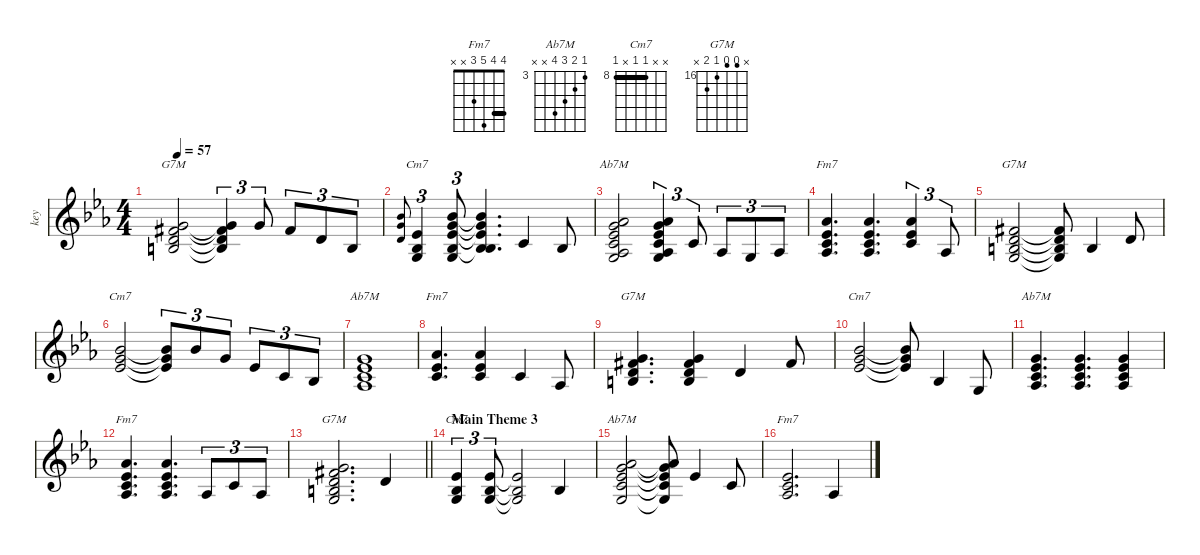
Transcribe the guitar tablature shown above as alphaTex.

\defaultSystemsLayout 4
\hideDynamics
\bracketExtendMode groupsimilarinstruments
\otherSystemsTrackNameOrientation horizontal
\track ("Keyboard 1,2-show" "key") {defaultSystemsLayout 4 instrument synthstrings1}
\staff {score}
\tuning (E4 B3 G3 D3 A2 E2)
\chord ("Fm7" x 4 5 6 8 x) {firstfret 4 showfingering false}
\chord ("Ab7M" x x x x x x)
\chord ("Fm7" 4 4 5 6 8 x) {firstfret 4 showfingering false barre 4}
\chord ("Cm7" 6 8 8 x x 8) {firstfret 6 showfingering false}
\chord ("Cm7" x 4 3 5 3 x) {showfingering false barre 3}
\chord ("G7M" x x x x x x)
\chord ("Cm7" x x 8 8 x 8) {firstfret 8 showfingering false barre (8 8)}
\chord ("G7M" x 15 15 16 17 x) {firstfret 16 showfingering false}
\chord ("Ab7M" 3 4 5 6 x x) {firstfret 3 showfingering false}
\chord ("Fm7" 4 4 5 3 x x) {showfingering false barre 4}
\ts (4 4)
\tempo 57
\clef g2
\ks cminor
(14.5{acc forcenatural} 8.2{acc forcenatural} 11.3{acc #} 12.4{acc forcenatural}).2{ch "G7M" dy f beam Up} (14.5{t acc forcenatural} 8.2{t acc forcenatural} 11.3{t acc #} 12.4{t acc forcenatural}).4{tu (3 2) beam Up} 3.1{acc forcenatural}.8{tu (3 2) beam Up} 2.1{acc #}.8{tu (3 2) beam Up} 3.2{acc forcenatural}.8{tu (3 2) beam Up} 0.2{acc forcenatural}.8{tu (3 2) beam Up} |
(6.1{acc b} 8.2{acc forcenatural} 7.3{acc forcenatural}).8{gr onbeat beam Up} (8.3{acc b} 8.4{acc b} 5.4{acc forcenatural}).4{tu (3 2) ch "Cm7" beam Up} (6.1{acc b} 8.2{acc forcenatural} 8.3{acc b} 5.4{acc forcenatural} 8.4{acc b}).8{tu (3 2) beam Up} (8.3{t acc b} 8.2{t acc forcenatural} 6.1{t acc b} 8.4{t acc forcenatural} 8.4{t acc b}).4{d beam Up} 1.2{acc forcenatural}.4{beam Up} 3.3{acc b}.8{beam Up} |
(13.4{acc b} 15.5{acc forcenatural} 16.6{acc b} 3.1{acc forcenatural} 9.2{acc b} 0.3{acc forcenatural}).2{ch "Ab7M" beam Up} (0.3{acc forcenatural} 13.4{acc b} 15.5{acc forcenatural} 16.6{acc b} 3.1{acc forcenatural} 9.2{acc b}).4{tu (3 2) beam Up} 1.2{acc forcenatural}.8{tu (3 2) beam Up} 1.3{acc b}.8{tu (3 2) beam Up} 0.3{acc forcenatural}.8{tu (3 2) beam Up} 1.3{acc b}.8{tu (3 2) beam Up} |
(4.2{acc b} 5.3{acc forcenatural} 6.4{acc b} 4.1{acc b}).4{d ch "Fm7" beam Up} (4.2{acc b} 5.3{acc forcenatural} 6.4{acc b} 4.1{acc b}).4{d beam Up} (4.1{acc b} 4.2{acc b} 5.3{acc forcenatural}).4{tu (3 2) beam Up} 6.4{acc b}.8{tu (3 2) beam Up} |
(0.2{acc forcenatural} 16.4{acc #} 17.5{acc forcenatural} 0.3{acc forcenatural}).2{ch "G7M" beam Up} (0.2{t acc forcenatural} 16.4{t acc #} 17.5{t acc forcenatural} 0.3{t acc forcenatural}).8{beam Up} 4.3{acc forcenatural}.4{beam Up} 3.2{acc forcenatural}.8{beam Up} |
(6.1{acc b} 8.2{acc forcenatural} 8.3{acc b}).2{ch "Cm7" beam Up} (6.1{t acc b} 8.2{t acc forcenatural} 8.3{t acc b}).8{tu (3 2) beam Up} 6.1{acc b}.8{tu (3 2) beam Up} 8.2{acc forcenatural}.8{tu (3 2) beam Up} 8.3{acc b}.8{tu (3 2) beam Up} 5.3{acc forcenatural}.8{tu (3 2) beam Up} 8.4{acc b}.8{tu (3 2) beam Up} |
(3.1{acc forcenatural} 4.2{acc b} 5.3{acc forcenatural} 6.4{acc b}).1{ch "Ab7M" beam Up} |
(4.1{acc b} 4.2{acc b} 5.3{acc forcenatural}).4{d ch "Fm7" beam Up} (4.1{acc b} 4.2{acc b} 5.3{acc forcenatural}).4{beam Up} 1.2{acc forcenatural}.4{beam Up} 1.3{acc b}.8{beam Up} |
(0.2{acc forcenatural} 12.3{acc forcenatural} 16.4{acc #} 17.5{acc forcenatural}).4{d ch "G7M" beam Up} (0.2{acc forcenatural} 12.3{acc forcenatural} 16.4{acc #} 17.5{acc forcenatural}).4{beam Up} 3.2{acc forcenatural}.4{beam Up} 2.1{acc #}.8{beam Up} |
(6.1{acc b} 8.2{acc forcenatural} 8.3{acc b}).2{ch "Cm7" beam Up} (6.1{t acc b} 8.2{t acc forcenatural} 8.3{t acc b}).8{beam Up} 3.3{acc b}.4{beam Up} 0.3{acc forcenatural}.8{beam Up} |
(3.1{acc forcenatural} 4.2{acc b} 5.3{acc forcenatural} 6.4{acc b}).4{d ch "Ab7M" beam Up} (3.1{acc forcenatural} 4.2{acc b} 5.3{acc forcenatural} 6.4{acc b}).4{d beam Up} (3.1{acc forcenatural} 4.2{acc b} 5.3{acc forcenatural} 6.4{acc b}).4{beam Up} |
(4.2{acc b} 5.3{acc forcenatural} 6.4{acc b} 4.1{acc b}).4{d ch "Fm7" beam Up} (4.2{acc b} 5.3{acc forcenatural} 6.4{acc b} 4.1{acc b}).4{d beam Up} 6.4{acc b}.8{tu (3 2) beam Up} 5.3{acc forcenatural}.8{tu (3 2) beam Up} 6.4{acc b}.8{tu (3 2) beam Up} |
\barLineRight lightlight
(2.1{acc #} 3.2{acc forcenatural} 4.3{acc forcenatural} 5.4{acc forcenatural} 22.5{acc forcenatural}).2{d ch "G7M" beam Up} 3.2{acc forcenatural}.4{beam Up} |
\section ("" "Main Theme 3")
(4.2{acc b} 3.3{acc b} 5.4{acc forcenatural}).4{tu (3 2) ch "Cm7" beam Up} (4.2{acc b} 3.3{acc b} 5.4{acc forcenatural}).8{tu (3 2) beam Up} (5.4{t acc forcenatural} 3.3{t acc b} 4.2{t acc b}).2{dy mf beam Up} 8.4{acc b}.4{dy f beam Up} |
(4.1{acc b} 8.2{acc forcenatural} 8.3{acc b} 10.4{acc forcenatural} 10.5{acc forcenatural}).2{ch "Ab7M" beam Up} (4.1{t acc b} 8.2{t acc forcenatural} 8.3{t acc b} 10.4{t acc forcenatural} 10.5{t acc forcenatural}).8{beam Up} 4.2{acc b}.4{beam Up} 5.3{acc forcenatural}.8{beam Up} |
(4.2{acc b} 5.3{acc forcenatural} 6.4{acc b}).2{d ch "Fm7" beam Up} 6.4{acc b}.4{beam Up}
